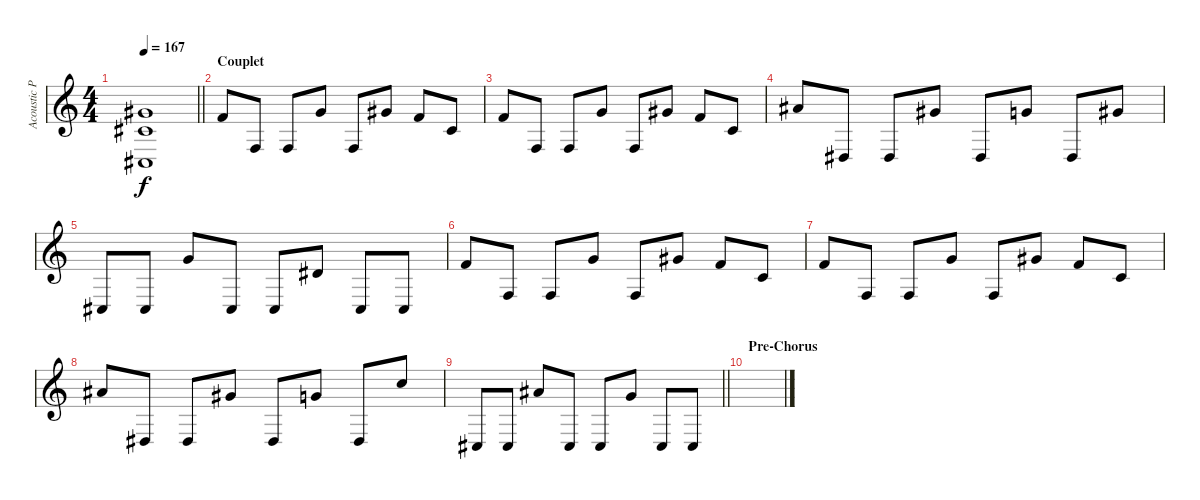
\track ("Acoustic Piano (Staff 1)" "Acoustic P") {instrument acousticgrandpiano}
\staff {score}
\tuning (E4 B3 G3 D3 A2 E2 B1) {hide}
\ts (4 4)
\tempo 167
\clef g2
\barLineRight lightlight
\ks c
(4.1 2.2 4.5).1{dy f} |
\section ("" "Сouplet")
1.1.8 3.4.8 3.4.8 3.1.8 3.4.8 4.1.8 1.1.8 1.2.8 |
1.1.8 3.4.8 3.4.8 3.1.8 3.4.8 4.1.8 1.1.8 1.2.8 |
6.1.8 1.4.8 1.4.8 4.1.8 1.4.8 3.1.8 1.4.8 4.1.8 |
4.5.8 4.5.8 3.1.8 4.5.8 4.5.8 4.2.8 4.5.8 4.5.8 |
1.1.8 3.4.8 3.4.8 3.1.8 3.4.8 4.1.8 1.1.8 1.2.8 |
1.1.8 3.4.8 3.4.8 3.1.8 3.4.8 4.1.8 1.1.8 1.2.8 |
6.1.8 1.4.8 1.4.8 4.1.8 1.4.8 3.1.8 1.4.8 8.1.8 |
\barLineRight lightlight
4.5.8 4.5.8 6.1.8 4.5.8 4.5.8 3.1.8 4.5.8 4.5.8 |
\section ("" "Pre-Chorus")
